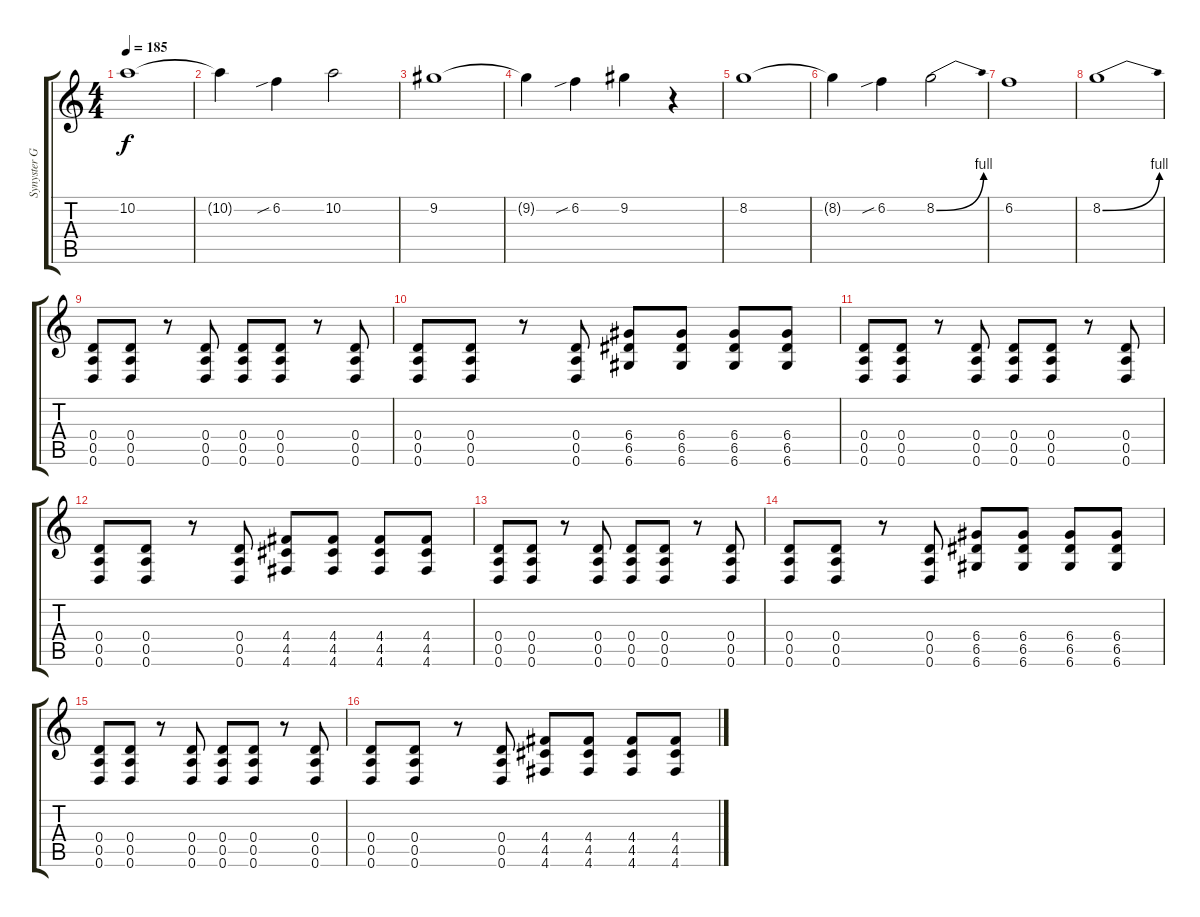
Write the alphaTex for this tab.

\track ("Synyster Gates" "Synyster G") {instrument distortionguitar}
\staff {score tabs}
\tuning (E4 B3 G3 D3 A2 D2) {hide}
\ts (4 4)
\tempo 185
\clef g2
\ks c
10.2.1{dy f} |
10.2{t}.4 6.2{sib}.4 10.2.2 |
9.2.1 |
9.2{t}.4 6.2{sib}.4 9.2.4 r.4 |
8.2.1 |
8.2{t}.4 6.2{sib}.4 8.2{be (bend 0 0 60 4)}.2 |
6.2.1 |
8.2{be (bend 0 0 60 4)}.1 |
(0.4 0.5 0.6).8 (0.4 0.5 0.6).8 r.8 (0.4 0.5 0.6).8 (0.4 0.5 0.6).8 (0.4 0.5 0.6).8 r.8 (0.4 0.5 0.6).8 |
(0.4 0.5 0.6).8 (0.4 0.5 0.6).8 r.8 (0.4 0.5 0.6).8 (6.4 6.5 6.6).8 (6.4 6.5 6.6).8 (6.4 6.5 6.6).8 (6.4 6.5 6.6).8 |
(0.4 0.5 0.6).8 (0.4 0.5 0.6).8 r.8 (0.4 0.5 0.6).8 (0.4 0.5 0.6).8 (0.4 0.5 0.6).8 r.8 (0.4 0.5 0.6).8 |
(0.4 0.5 0.6).8 (0.4 0.5 0.6).8 r.8 (0.4 0.5 0.6).8 (4.4 4.5 4.6).8 (4.4 4.5 4.6).8 (4.4 4.5 4.6).8 (4.4 4.5 4.6).8 |
(0.4 0.5 0.6).8 (0.4 0.5 0.6).8 r.8 (0.4 0.5 0.6).8 (0.4 0.5 0.6).8 (0.4 0.5 0.6).8 r.8 (0.4 0.5 0.6).8 |
(0.4 0.5 0.6).8 (0.4 0.5 0.6).8 r.8 (0.4 0.5 0.6).8 (6.4 6.5 6.6).8 (6.4 6.5 6.6).8 (6.4 6.5 6.6).8 (6.4 6.5 6.6).8 |
(0.4 0.5 0.6).8 (0.4 0.5 0.6).8 r.8 (0.4 0.5 0.6).8 (0.4 0.5 0.6).8 (0.4 0.5 0.6).8 r.8 (0.4 0.5 0.6).8 |
(0.4 0.5 0.6).8 (0.4 0.5 0.6).8 r.8 (0.4 0.5 0.6).8 (4.4 4.5 4.6).8 (4.4 4.5 4.6).8 (4.4 4.5 4.6).8 (4.4 4.5 4.6).8
